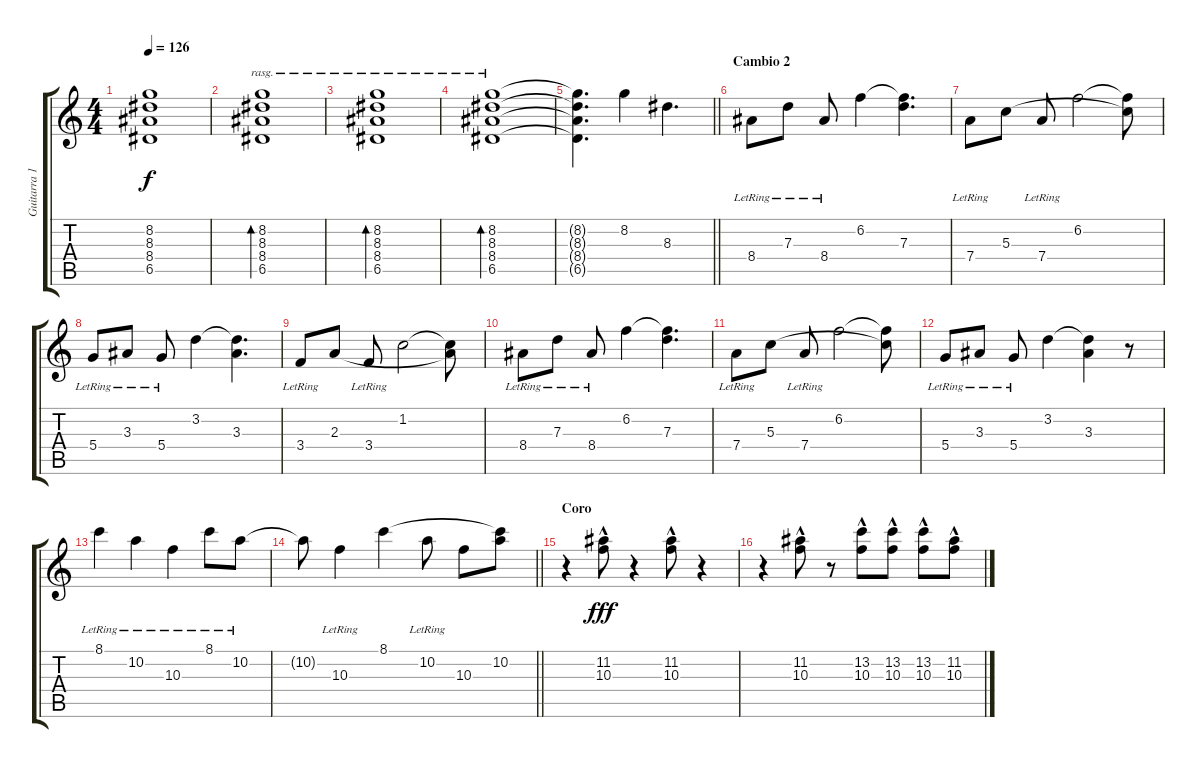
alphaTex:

\track ("Guitarra 1 RSE" "Guitarra 1") {instrument electricguitarjazz}
\staff {score tabs}
\tuning (E4 B3 G3 D3 A2 E2) {hide}
\ts (4 4)
\tempo 126
\clef g2
\ks c
(8.2{t} 8.3{t} 8.4{t} 6.5{t}).1{dy f} |
(8.2 8.3 8.4 6.5).1{bd 120 rasg ii} |
(8.2 8.3 8.4 6.5).1{bd 120 rasg ii} |
(8.2 8.3 8.4 6.5).1{bd 120 rasg ii} |
\barLineRight lightlight
(8.2{t} 8.3{t} 8.4{t} 6.5{t}).4{d} 8.2.4 8.3.4{d} |
\section ("" "Cambio 2")
8.4{lr}.8 7.3{lr}.8 8.4{lr}.8 6.2.4 (6.2{t} 7.3).4{d} |
7.4{lr}.8 5.3.8 7.4{lr}.8 6.2.2 (6.2{t} 5.3{t}).8 |
5.4{lr}.8 3.3{lr}.8 5.4{lr}.8 3.2.4 (3.2{t} 3.3).4{d} |
3.4{lr}.8 2.3.8 3.4{lr}.8 1.2.2 (1.2{t} 2.3{t}).8 |
8.4{lr}.8 7.3{lr}.8 8.4{lr}.8 6.2.4 (6.2{t} 7.3).4{d} |
7.4{lr}.8 5.3.8 7.4{lr}.8 6.2.2 (6.2{t} 5.3{t}).8 |
5.4{lr}.8 3.3{lr}.8 5.4{lr}.8 3.2.4 (3.2{t} 3.3).4 r.8 |
8.1{lr}.4 10.2{lr}.4 10.3{lr}.4 8.1{lr}.8 10.2{lr}.8 |
\barLineRight lightlight
10.2{t}.8 10.3{lr}.4 8.1.4 10.2{lr}.8 10.3.8 (8.1{t} 10.2).8 |
\section ("" "Coro")
r.4{instrument electricguitarclean} (11.2{hac} 10.3{hac}).8{dy fff} r.4 (11.2{hac} 10.3{hac}).8 r.4 |
r.4 (11.2{hac} 10.3{hac}).8 r.8 (13.2{hac} 10.3{hac}).8 (13.2{hac} 10.3{hac}).8 (13.2{hac} 10.3{hac}).8 (11.2{hac} 10.3{hac}).8
